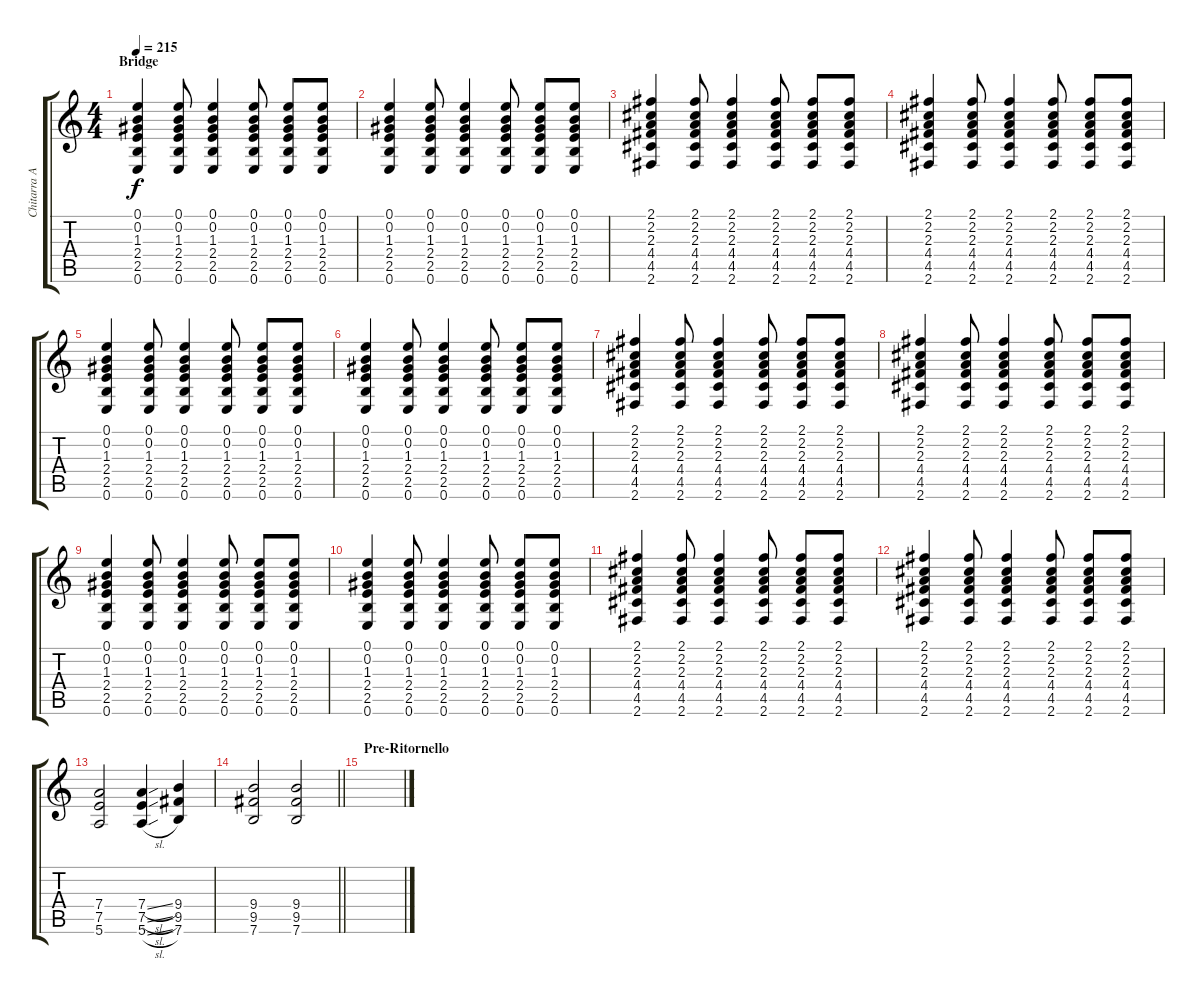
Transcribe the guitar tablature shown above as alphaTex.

\track ("Chitarra Acustica" "Chitarra A") {instrument acousticguitarsteel}
\staff {score tabs}
\tuning (E4 B3 G3 D3 A2 E2) {hide}
\ts (4 4)
\section ("" "Bridge")
\tempo 215
\clef g2
\ks c
(0.1 0.2 1.3 2.4 2.5 0.6).4{dy f} (0.1 0.2 1.3 2.4 2.5 0.6).8 (0.1 0.2 1.3 2.4 2.5 0.6).4 (0.1 0.2 1.3 2.4 2.5 0.6).8 (0.1 0.2 1.3 2.4 2.5 0.6).8 (0.1 0.2 1.3 2.4 2.5 0.6).8 |
(0.1 0.2 1.3 2.4 2.5 0.6).4 (0.1 0.2 1.3 2.4 2.5 0.6).8 (0.1 0.2 1.3 2.4 2.5 0.6).4 (0.1 0.2 1.3 2.4 2.5 0.6).8 (0.1 0.2 1.3 2.4 2.5 0.6).8 (0.1 0.2 1.3 2.4 2.5 0.6).8 |
(2.1 2.2 2.3 4.4 4.5 2.6).4 (2.1 2.2 2.3 4.4 4.5 2.6).8 (2.1 2.2 2.3 4.4 4.5 2.6).4 (2.1 2.2 2.3 4.4 4.5 2.6).8 (2.1 2.2 2.3 4.4 4.5 2.6).8 (2.1 2.2 2.3 4.4 4.5 2.6).8 |
(2.1 2.2 2.3 4.4 4.5 2.6).4 (2.1 2.2 2.3 4.4 4.5 2.6).8 (2.1 2.2 2.3 4.4 4.5 2.6).4 (2.1 2.2 2.3 4.4 4.5 2.6).8 (2.1 2.2 2.3 4.4 4.5 2.6).8 (2.1 2.2 2.3 4.4 4.5 2.6).8 |
(0.1 0.2 1.3 2.4 2.5 0.6).4 (0.1 0.2 1.3 2.4 2.5 0.6).8 (0.1 0.2 1.3 2.4 2.5 0.6).4 (0.1 0.2 1.3 2.4 2.5 0.6).8 (0.1 0.2 1.3 2.4 2.5 0.6).8 (0.1 0.2 1.3 2.4 2.5 0.6).8 |
(0.1 0.2 1.3 2.4 2.5 0.6).4 (0.1 0.2 1.3 2.4 2.5 0.6).8 (0.1 0.2 1.3 2.4 2.5 0.6).4 (0.1 0.2 1.3 2.4 2.5 0.6).8 (0.1 0.2 1.3 2.4 2.5 0.6).8 (0.1 0.2 1.3 2.4 2.5 0.6).8 |
(2.1 2.2 2.3 4.4 4.5 2.6).4 (2.1 2.2 2.3 4.4 4.5 2.6).8 (2.1 2.2 2.3 4.4 4.5 2.6).4 (2.1 2.2 2.3 4.4 4.5 2.6).8 (2.1 2.2 2.3 4.4 4.5 2.6).8 (2.1 2.2 2.3 4.4 4.5 2.6).8 |
(2.1 2.2 2.3 4.4 4.5 2.6).4 (2.1 2.2 2.3 4.4 4.5 2.6).8 (2.1 2.2 2.3 4.4 4.5 2.6).4 (2.1 2.2 2.3 4.4 4.5 2.6).8 (2.1 2.2 2.3 4.4 4.5 2.6).8 (2.1 2.2 2.3 4.4 4.5 2.6).8 |
(0.1 0.2 1.3 2.4 2.5 0.6).4 (0.1 0.2 1.3 2.4 2.5 0.6).8 (0.1 0.2 1.3 2.4 2.5 0.6).4 (0.1 0.2 1.3 2.4 2.5 0.6).8 (0.1 0.2 1.3 2.4 2.5 0.6).8 (0.1 0.2 1.3 2.4 2.5 0.6).8 |
(0.1 0.2 1.3 2.4 2.5 0.6).4 (0.1 0.2 1.3 2.4 2.5 0.6).8 (0.1 0.2 1.3 2.4 2.5 0.6).4 (0.1 0.2 1.3 2.4 2.5 0.6).8 (0.1 0.2 1.3 2.4 2.5 0.6).8 (0.1 0.2 1.3 2.4 2.5 0.6).8 |
(2.1 2.2 2.3 4.4 4.5 2.6).4 (2.1 2.2 2.3 4.4 4.5 2.6).8 (2.1 2.2 2.3 4.4 4.5 2.6).4 (2.1 2.2 2.3 4.4 4.5 2.6).8 (2.1 2.2 2.3 4.4 4.5 2.6).8 (2.1 2.2 2.3 4.4 4.5 2.6).8 |
(2.1 2.2 2.3 4.4 4.5 2.6).4 (2.1 2.2 2.3 4.4 4.5 2.6).8 (2.1 2.2 2.3 4.4 4.5 2.6).4 (2.1 2.2 2.3 4.4 4.5 2.6).8 (2.1 2.2 2.3 4.4 4.5 2.6).8 (2.1 2.2 2.3 4.4 4.5 2.6).8 |
(7.4 7.5 5.6).2 (7.4{sl} 7.5{sl} 5.6{sl}).4 (9.4 9.5 7.6).4 |
\barLineRight lightlight
(9.4 9.5 7.6).2 (9.4 9.5 7.6).2 |
\section ("" "Pre-Ritornello")
